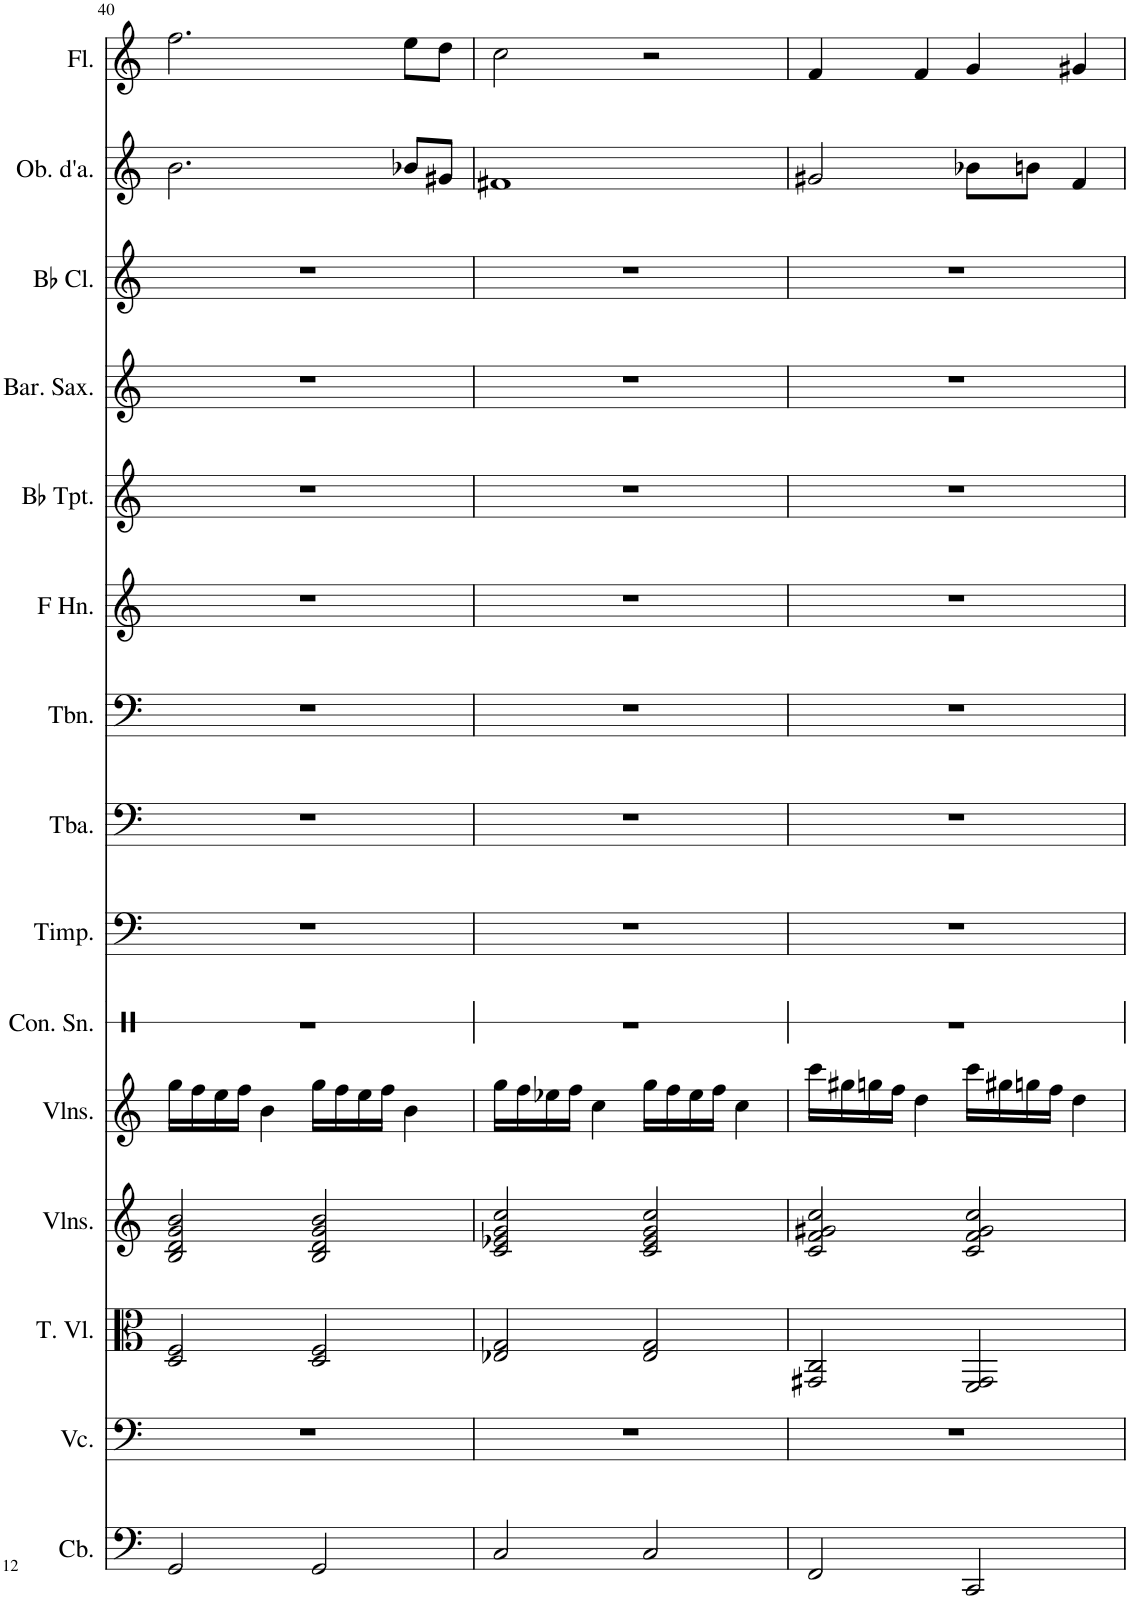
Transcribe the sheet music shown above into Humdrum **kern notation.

**kern	**kern	**kern	**kern	**kern	**kern	**kern	**kern	**kern	**kern	**kern	**kern	**kern	**kern	**kern
*part15	*part14	*part13	*part12	*part11	*part10	*part9	*part8	*part7	*part6	*part5	*part4	*part3	*part2	*part1
*staff15	*staff14	*staff13	*staff12	*staff11	*staff10	*staff9	*staff8	*staff7	*staff6	*staff5	*staff4	*staff3	*staff2	*staff1
*I"Contrabass, Cb.(15)	*I"Violoncello, Vcl.	*I"Tenor Viol, Vla.(13)	*I"Violins, Vl.II	*I"Violins, Vl.I(11)	*I"Concert Snare Drum, Perc.	*I"Timpani, Tp.(9)	*I"Tuba, Tuba(8)	*I"Trombone, Tb.(7)	*I"Horn in F, Hn.(6)	*I"Bb Trumpet, Tr.(5)	*I"Baritone Saxophone, B.Sax(4)	*I"Bb Clarinet, Cl.(3)	*I"Oboe d'amore, Ob.(2)	*I"Flute, Fl. (1)
*I'Cb.	*I'Vc.	*I'T. Vl.	*I'Vlns.	*I'Vlns.	*I'Con. Sn.	*I'Timp.	*I'Tba.	*I'Tbn.	*I'F Hn.	*I'Bb Tpt.	*I'Bar. Sax.	*I'Bb Cl.	*I'Ob. d'a.	*I'Fl.
!!LO:PB:g=z
*clefF4	*clefF4	*clefC3	*clefG2	*clefG2	*clefX	*clefF4	*clefF4	*clefF4	*clefG2	*clefG2	*clefG2	*clefG2	*clefG2	*clefG2
*Trd7c12	*	*	*	*	*	*	*	*	*Trd4c7	*Trd1c2	*Trd12c21	*Trd1c2	*Trd2c3	*
*k[]	*k[]	*k[]	*k[]	*k[]	*k[]	*k[]	*k[]	*k[]	*k[]	*k[]	*k[]	*k[]	*k[]	*k[]
*M4/4	*M4/4	*M4/4	*M4/4	*M4/4	*M4/4	*M4/4	*M4/4	*M4/4	*M4/4	*M4/4	*M4/4	*M4/4	*M4/4	*M4/4
=40	=40	=40	=40	=40	=40	=40	=40	=40	=40	=40	=40	=40	=40	=40
2GG/	1r	2D/ 2F/	2B/ 2d/ 2g/ 2b/	16gg\LL	1r	1r	1r	1r	1r	1r	1r	1r	2.b\	2.ff\
.	.	.	.	16ff\	.	.	.	.	.	.	.	.	.	.
.	.	.	.	16ee\	.	.	.	.	.	.	.	.	.	.
.	.	.	.	16ff\JJ	.	.	.	.	.	.	.	.	.	.
.	.	.	.	4b\	.	.	.	.	.	.	.	.	.	.
2GG/	.	2D/ 2F/	2B/ 2d/ 2g/ 2b/	16gg\LL	.	.	.	.	.	.	.	.	.	.
.	.	.	.	16ff\	.	.	.	.	.	.	.	.	.	.
.	.	.	.	16ee\	.	.	.	.	.	.	.	.	.	.
.	.	.	.	16ff\JJ	.	.	.	.	.	.	.	.	.	.
.	.	.	.	4b\	.	.	.	.	.	.	.	.	8b-X/L	8ee\L
.	.	.	.	.	.	.	.	.	.	.	.	.	8g#X/J	8dd\J
=41	=41	=41	=41	=41	=41	=41	=41	=41	=41	=41	=41	=41	=41	=41
2C/	1r	2E-X/ 2G/	2c/ 2e-X/ 2g/ 2cc/	16gg\LL	1r	1r	1r	1r	1r	1r	1r	1r	1f#X	2cc\
.	.	.	.	16ff\	.	.	.	.	.	.	.	.	.	.
.	.	.	.	16ee-X\	.	.	.	.	.	.	.	.	.	.
.	.	.	.	16ff\JJ	.	.	.	.	.	.	.	.	.	.
.	.	.	.	4cc\	.	.	.	.	.	.	.	.	.	.
2C/	.	2E-/ 2G/	2c/ 2e-/ 2g/ 2cc/	16gg\LL	.	.	.	.	.	.	.	.	.	2r
.	.	.	.	16ff\	.	.	.	.	.	.	.	.	.	.
.	.	.	.	16ee-\	.	.	.	.	.	.	.	.	.	.
.	.	.	.	16ff\JJ	.	.	.	.	.	.	.	.	.	.
.	.	.	.	4cc\	.	.	.	.	.	.	.	.	.	.
=42	=42	=42	=42	=42	=42	=42	=42	=42	=42	=42	=42	=42	=42	=42
2FF/	1r	2GG#X/ 2C/	2c/ 2f/ 2g#X/ 2cc/	16ccc\LL	1r	1r	1r	1r	1r	1r	1r	1r	2g#X/	4f/
.	.	.	.	16gg#X\	.	.	.	.	.	.	.	.	.	.
.	.	.	.	16ggn\	.	.	.	.	.	.	.	.	.	.
.	.	.	.	16ff\JJ	.	.	.	.	.	.	.	.	.	.
.	.	.	.	4dd\	.	.	.	.	.	.	.	.	.	4f/
2CC/	.	2FF/ 2GG#/	2c/ 2f/ 2g#/ 2cc/	16ccc\LL	.	.	.	.	.	.	.	.	8b-X\L	4g/
.	.	.	.	16gg#X\	.	.	.	.	.	.	.	.	.	.
.	.	.	.	16ggn\	.	.	.	.	.	.	.	.	8bn\J	.
.	.	.	.	16ff\JJ	.	.	.	.	.	.	.	.	.	.
.	.	.	.	4dd\	.	.	.	.	.	.	.	.	4f/	4g#X/
=	=	=	=	=	=	=	=	=	=	=	=	=	=	=
*-	*-	*-	*-	*-	*-	*-	*-	*-	*-	*-	*-	*-	*-	*-
